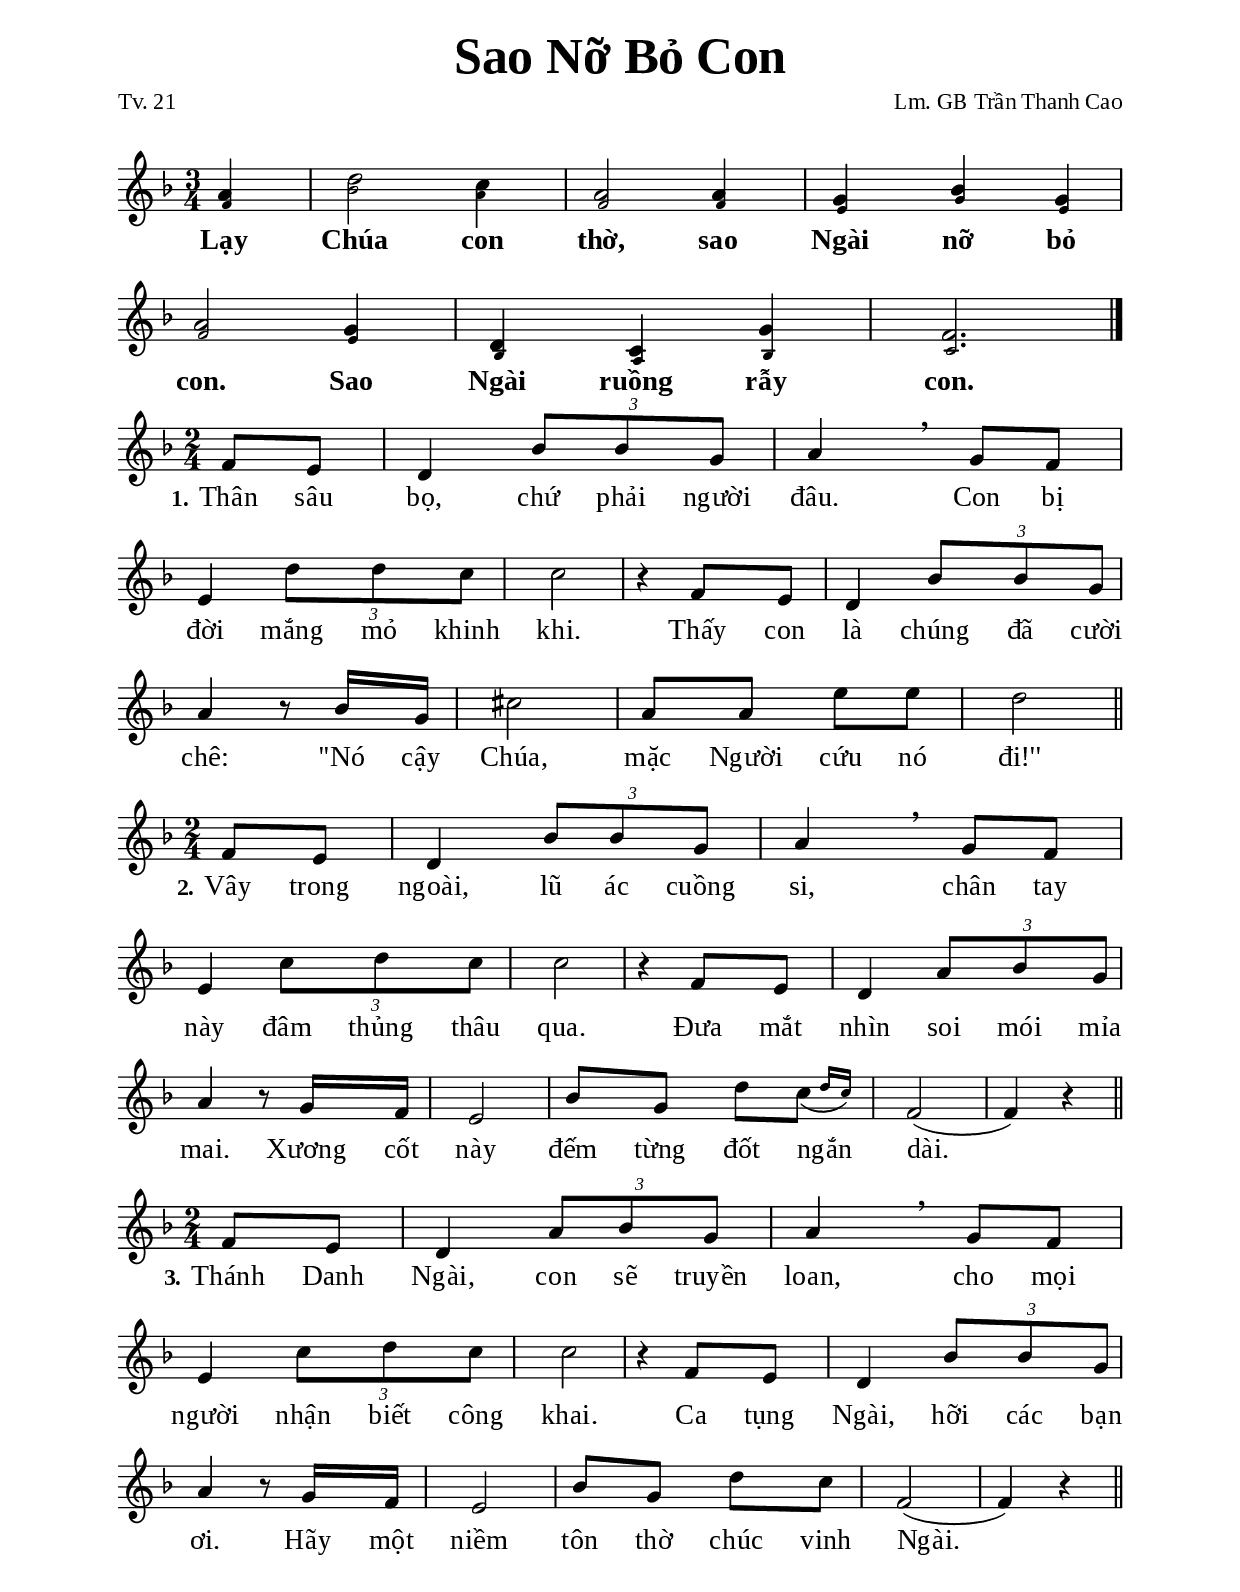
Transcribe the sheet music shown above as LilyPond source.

% Cài đặt chung
\version "2.22.1"
\include "english.ly"

\header {
  title = \markup { \fontsize #3 "Sao Nỡ Bỏ Con" }
  poet = "Tv. 21"
  composer = "Lm. GB Trần Thanh Cao"
  arranger = " "
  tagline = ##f
}

% Nhạc điệp khúc
nhacDiepKhucSop= \relative c'' {
  \partial 4 a4 |
  d2 c4 |
  a2 a4 |
  g bf g |
  a2 g4 |
  d c g' |
  f2. \bar "|."
}

nhacDiepKhucBas = \relative c' {
  \partial 4 f4 |
  bf2 a4 |
  f2 f4 |
  e g e |
  f2 e4 |
  bf a bf |
  c2.
}

% Nhạc phiên khúc
nhacPhienKhucMot = \relative c' {
  \partial 4 f8 e |
  d4 \tuplet 3/2 { bf'8 bf g } |
  a4 \breathe g8 f |
  e4 \tuplet 3/2 { d'8 d c } |
  c2 |
  r4 f,8 e |
  d4 \tuplet 3/2 { bf'8 bf g } |
  a4 r8 bf16 g |
  cs2 |
  a8 a e' e |
  d2 \bar "||"
}

nhacPhienKhucHai = \relative c' {
  \partial 4 f8 e |
  d4 \tuplet 3/2 { bf'8 bf g } |
  a4 \breathe g8 f |
  e4 \tuplet 3/2 { c'8 d c } |
  c2 |
  r4 f,8 e |
  d4 \tuplet 3/2 { a'8 bf g } |
  a4 r8 g16 f |
  e2 |
  bf'8 g d' \afterGrace c _({d16 c)} |
  f,2 ( |
  f4) r \bar "||"
}

nhacPhienKhucBa = \relative c' {
  \partial 4 f8 e |
  d4 \tuplet 3/2 { a'8 bf g } |
  a4 \breathe g8 f |
  e4 \tuplet 3/2 { c'8 d c } |
  c2 |
  r4 f,8 e |
  d4 \tuplet 3/2 { bf'8 bf g } |
  a4 r8 g16 f |
  e2 |
  bf'8 g d' c |
  f,2 ( |
  f4) r \bar "||"
}

% Lời điệp khúc
loiDiepKhuc = \lyricmode {
  Lạy Chúa con thờ, sao Ngài nỡ bỏ con.
  Sao Ngài ruồng rẫy con.
}

% Lời phiên khúc
loiPhienKhucMot = \lyricmode {
  \set stanza = #"1."
  Thân sâu bọ, chứ phải người đâu.
  Con bị đời mắng mỏ khinh khi.
  Thấy con là chúng đã cười chê:
  ''Nó cậy Chúa, mặc Người cứu nó đi!''
}

loiPhienKhucHai = \lyricmode {
  \set stanza = #"2."
  Vây trong ngoài, lũ ác cuồng si,
  chân tay này đâm thủng thâu qua.
  Đưa mắt nhìn soi mói mỉa mai.
  Xương cốt này đếm từng đốt ngắn dài.
}

loiPhienKhucBa = \lyricmode {
  \set stanza = #"3."
  Thánh Danh Ngài, con sẽ truyền loan,
  cho mọi người nhận biết công khai.
  Ca tụng Ngài, hỡi các bạn ơi.
  Hãy một niềm tôn thờ chúc vinh Ngài.
}


% Dàn trang
\paper {
  #(set-paper-size "a4")
  top-margin = 15\mm
  bottom-margin = 10\mm
  left-margin = 20\mm
  right-margin = 20\mm
  indent = #0
  #(define fonts
    (make-pango-font-tree
      "Liberation Serif"
      "Liberation Serif"
      "Liberation Serif"
      (/ 20 20)))
  page-count = #1
  system-system-spacing = #'((basic-distance . 12.5))
  score-system-spacing = #'((basic-distance . 12.5))
}

% Thiết lập tông và nhịp
TongNhip = { \key f \major \time 2/4 }

% Đổi kích thước nốt cho bè phụ
notBePhu =
#(define-music-function (font-size music) (number? ly:music?)
   (for-some-music
     (lambda (m)
       (if (music-is-of-type? m 'rhythmic-event)
           (begin
             (set! (ly:music-property m 'tweaks)
                   (cons `(font-size . ,font-size)
                         (ly:music-property m 'tweaks)))
             #t)
           #f))
     music)
   music)

\score {
  \new ChoirStaff <<
    \new Staff = diepKhuc \with {
        \consists "Merge_rests_engraver"
        %\magnifyStaff #(magstep +1)
        printPartCombineTexts = ##f
      }
      <<
      \new Voice \key f \major \time 3/4 \partCombine 
        \nhacDiepKhucSop
        \notBePhu -3 { \nhacDiepKhucBas }
      \new NullVoice = nhacThamChieu \nhacDiepKhucSop
      \new Lyrics \lyricsto nhacThamChieu \loiDiepKhuc
      >>
  >>
  \layout {
    \override Lyrics.LyricText.font-series = #'bold
    \override Lyrics.LyricText.font-size = #+2
    \override Lyrics.LyricSpace.minimum-distance = #7
    \override Score.BarNumber.break-visibility = ##(#f #f #f)
    \override Score.SpacingSpanner.uniform-stretching = ##t
  }
}

\score {
  \new ChoirStaff <<
    \new Staff = phienKhuc \with {
        %\magnifyStaff #(magstep +1)
      }
      <<
      \new Voice = beSop {
        \key f \major \time 2/4 \nhacPhienKhucMot
      }
    >>
    \new Lyrics \lyricsto beSop \loiPhienKhucMot
  >>
  \layout {
    %\override Staff.TimeSignature.transparent = ##t
    \override Lyrics.LyricText.font-size = #+2
    \override Lyrics.LyricSpace.minimum-distance = #3.5
    \override Score.BarNumber.break-visibility = ##(#f #f #f)
    \override Score.SpacingSpanner.uniform-stretching = ##t
  }
}

\score {
  \new ChoirStaff <<
    \new Staff = phienKhuc \with {
        %\magnifyStaff #(magstep +1)
      }
      <<
      \new Voice = beSop {
        \key f \major \time 2/4 \nhacPhienKhucHai
      }
    >>
    \new Lyrics \lyricsto beSop \loiPhienKhucHai
  >>
  \layout {
    %\override Staff.TimeSignature.transparent = ##t
    \override Lyrics.LyricText.font-size = #+2
    \override Lyrics.LyricSpace.minimum-distance = #3.5
    \override Score.BarNumber.break-visibility = ##(#f #f #f)
    \override Score.SpacingSpanner.uniform-stretching = ##t
  }
}

\score {
  \new ChoirStaff <<
    \new Staff = phienKhuc \with {
        %\magnifyStaff #(magstep +1)
      }
      <<
      \new Voice = beSop {
        \key f \major \time 2/4 \nhacPhienKhucBa
      }
    >>
    \new Lyrics \lyricsto beSop \loiPhienKhucBa
  >>
  \layout {
    %\override Staff.TimeSignature.transparent = ##t
    \override Lyrics.LyricText.font-size = #+2
    \override Lyrics.LyricSpace.minimum-distance = #3.5
    \override Score.BarNumber.break-visibility = ##(#f #f #f)
    \override Score.SpacingSpanner.uniform-stretching = ##t
  }
}
